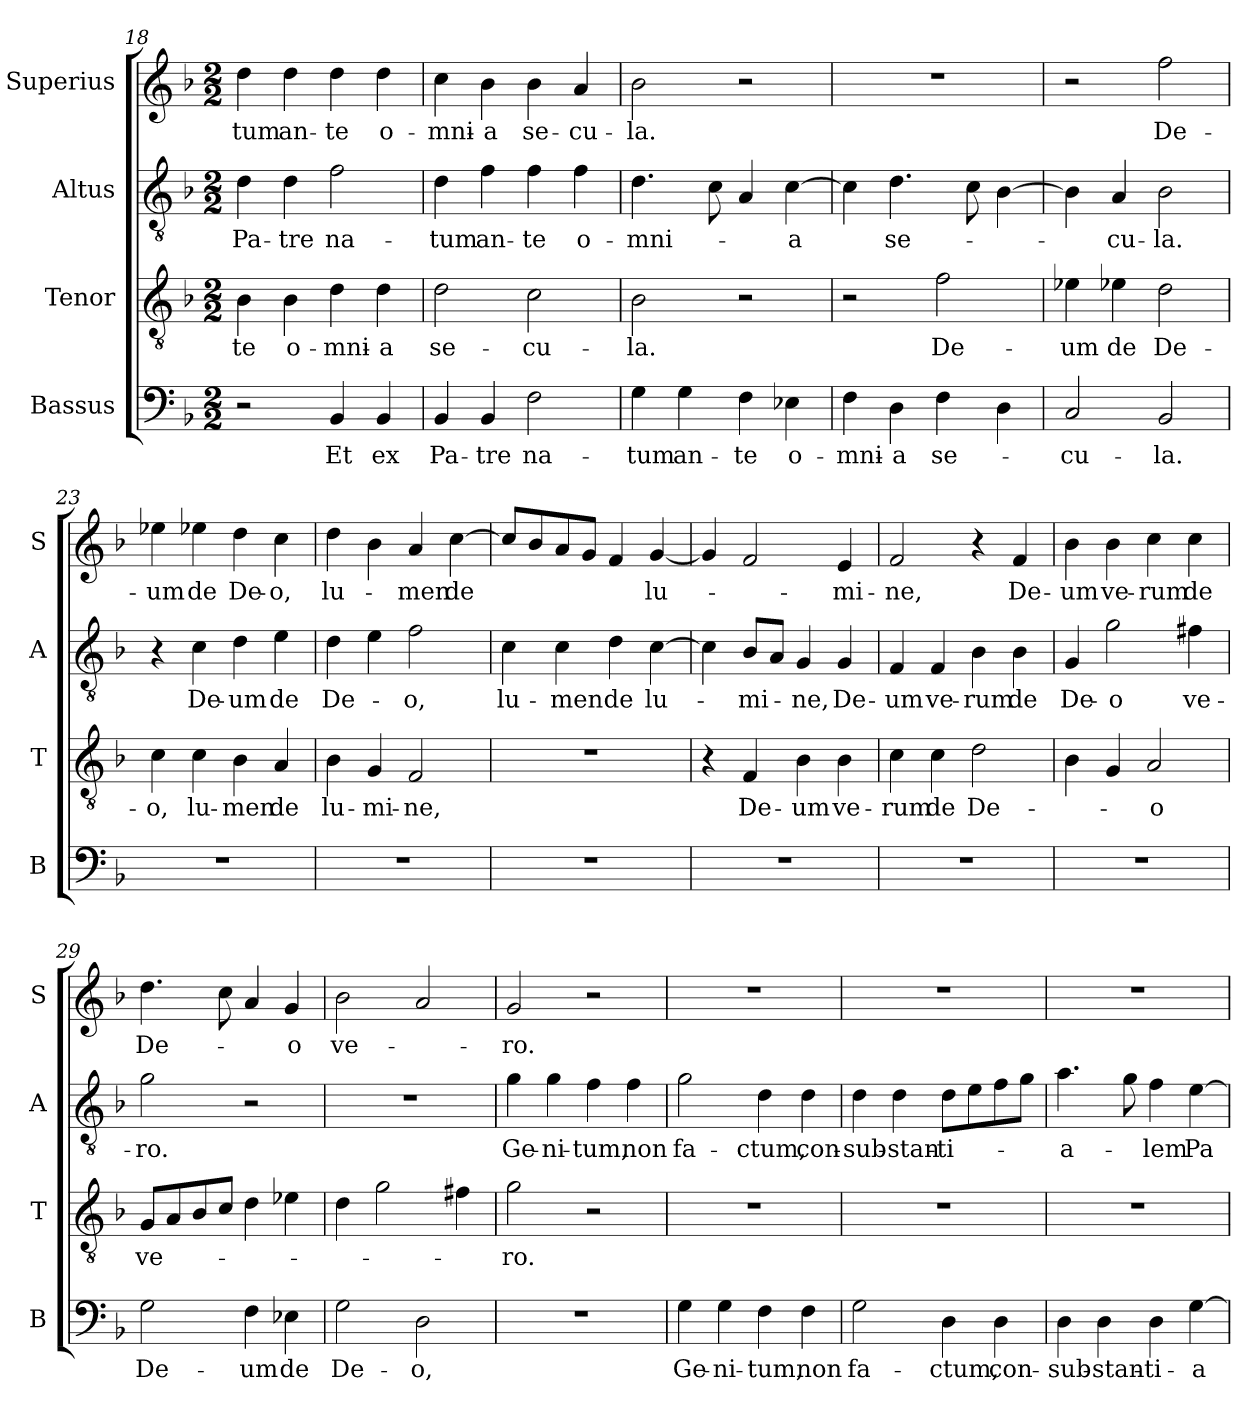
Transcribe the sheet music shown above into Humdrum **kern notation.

**kern	**text	**kern	**text	**kern	**text	**kern	**text
*part4	*part4	*part3	*part3	*part2	*part2	*part1	*part1
*staff4	*staff4	*staff3	*staff3	*staff2	*staff2	*staff1	*staff1
*I"Bassus	*	*I"Tenor	*	*I"Altus	*	*I"Superius	*
*I'B	*	*I'T	*	*I'A	*	*I'S	*
*clefF4	*	*clefGv2	*	*clefGv2	*	*clefG2	*
*k[b-]	*	*k[b-]	*	*k[b-]	*	*k[b-]	*
*M2/2	*	*M2/2	*	*M2/2	*	*M2/2	*
=18	=18	=18	=18	=18	=18	=18	=18
2r	.	4B-	-te	4d	Pa-	4dd	-tum
.	.	4B-	o-	4d	-tre	4dd	an-
4BB-	Et	4d	-mni-	2f	na-	4dd	-te
4BB-	ex	4d	-a	.	.	4dd	o-
=19	=19	=19	=19	=19	=19	=19	=19
4BB-	Pa-	2d	se-	4d	-tum	4cc	-mni-
4BB-	-tre	.	.	4f	an-	4b-	-a
2F	na-	2c	-cu-	4f	-te	4b-	se-
.	.	.	.	4f	o-	4a	-cu-
=20	=20	=20	=20	=20	=20	=20	=20
4G	-tum	2B-	-la.	4.d	-mni-	2b-	-la.
4G	an-	.	.	.	.	.	.
.	.	.	.	8c	.	.	.
4F	-te	2r	.	4A	.	2r	.
4E-i	o-	.	.	[4c	-a	.	.
=21	=21	=21	=21	=21	=21	=21	=21
4F	-mni-	2r	.	4c]	.	1r	.
4D	-a	.	.	4.d	se-	.	.
4F	se-	2f	De-	.	.	.	.
.	.	.	.	8c	.	.	.
4D	.	.	.	[4B-	.	.	.
=22	=22	=22	=22	=22	=22	=22	=22
2C	-cu-	4e-X	-um	4B-]	.	2r	.
.	.	4e-X	de	4A	-cu-	.	.
2BB-	-la.	2d	De-	2B-	-la.	2ff	De-
=23	=23	=23	=23	=23	=23	=23	=23
1r	.	4c	-o,	4r	.	4ee-X	-um
.	.	4c	lu-	4c	De-	4ee-X	de
.	.	4B-	-men	4d	-um	4dd	De-
.	.	4A	de	4e	de	4cc	-o,
=24	=24	=24	=24	=24	=24	=24	=24
1r	.	4B-	lu-	4d	De-	4dd	lu-
.	.	4G	-mi-	4e	.	4b-	.
.	.	2F	-ne,	2f	-o,	4a	-men
.	.	.	.	.	.	[4cc	de
=25	=25	=25	=25	=25	=25	=25	=25
1r	.	1r	.	4c	lu-	8ccL]	.
.	.	.	.	.	.	8b-	.
.	.	.	.	4c	-men	8a	.
.	.	.	.	.	.	8gJ	.
.	.	.	.	4d	de	4f	.
.	.	.	.	[4c	lu-	[4g	lu-
=26	=26	=26	=26	=26	=26	=26	=26
1r	.	4r	.	4c]	.	4g]	.
.	.	4F	De-	8B-L	-mi-	2f	.
.	.	.	.	8AJ	.	.	.
.	.	4B-	-um	4G	-ne,	.	.
.	.	4B-	ve-	4G	De-	4e	-mi-
=27	=27	=27	=27	=27	=27	=27	=27
1r	.	4c	-rum	4F	-um	2f	-ne,
.	.	4c	de	4F	ve-	.	.
.	.	2d	De-	4B-	-rum	4r	.
.	.	.	.	4B-	de	4f	De-
=28	=28	=28	=28	=28	=28	=28	=28
1r	.	4B-	.	4G	De-	4b-	-um
.	.	4G	.	2g	-o	4b-	ve-
.	.	2A	-o	.	.	4cc	-rum
.	.	.	.	4f#X	ve-	4cc	de
=29	=29	=29	=29	=29	=29	=29	=29
2G	De-	8GL	ve-	2g	-ro.	4.dd	De-
.	.	8A	.	.	.	.	.
.	.	8B-	.	.	.	.	.
.	.	8cJ	.	.	.	8cc	.
4F	-um	4d	.	2r	.	4a	.
4E-X	de	4e-X	.	.	.	4g	-o
=30	=30	=30	=30	=30	=30	=30	=30
2G	De-	4d	.	1r	.	2b-	ve-
.	.	2g	.	.	.	.	.
2D	-o,	.	.	.	.	2a	.
.	.	4f#X	.	.	.	.	.
=31	=31	=31	=31	=31	=31	=31	=31
1r	.	2g	-ro.	4g	Ge-	2g	-ro.
.	.	.	.	4g	-ni-	.	.
.	.	2r	.	4f	-tum,	2r	.
.	.	.	.	4f	non	.	.
=32	=32	=32	=32	=32	=32	=32	=32
4G	Ge-	1r	.	2g	fa-	1r	.
4G	-ni-	.	.	.	.	.	.
4F	-tum,	.	.	4d	-ctum,	.	.
4F	non	.	.	4d	con-	.	.
=33	=33	=33	=33	=33	=33	=33	=33
2G	fa-	1r	.	4d	-sub-	1r	.
.	.	.	.	4d	-stan-	.	.
4D	-ctum,	.	.	8dL	-ti-	.	.
.	.	.	.	8e	.	.	.
4D	con-	.	.	8f	.	.	.
.	.	.	.	8gJ	.	.	.
=34	=34	=34	=34	=34	=34	=34	=34
4D	-sub-	1r	.	4.a	-a-	1r	.
4D	-stan-	.	.	.	.	.	.
.	.	.	.	8g	.	.	.
4D	-ti-	.	.	4f	-lem	.	.
[4G	-a-	.	.	[4e	Pa-	.	.
=	=	=	=	=	=	=	=
*-	*-	*-	*-	*-	*-	*-	*-
